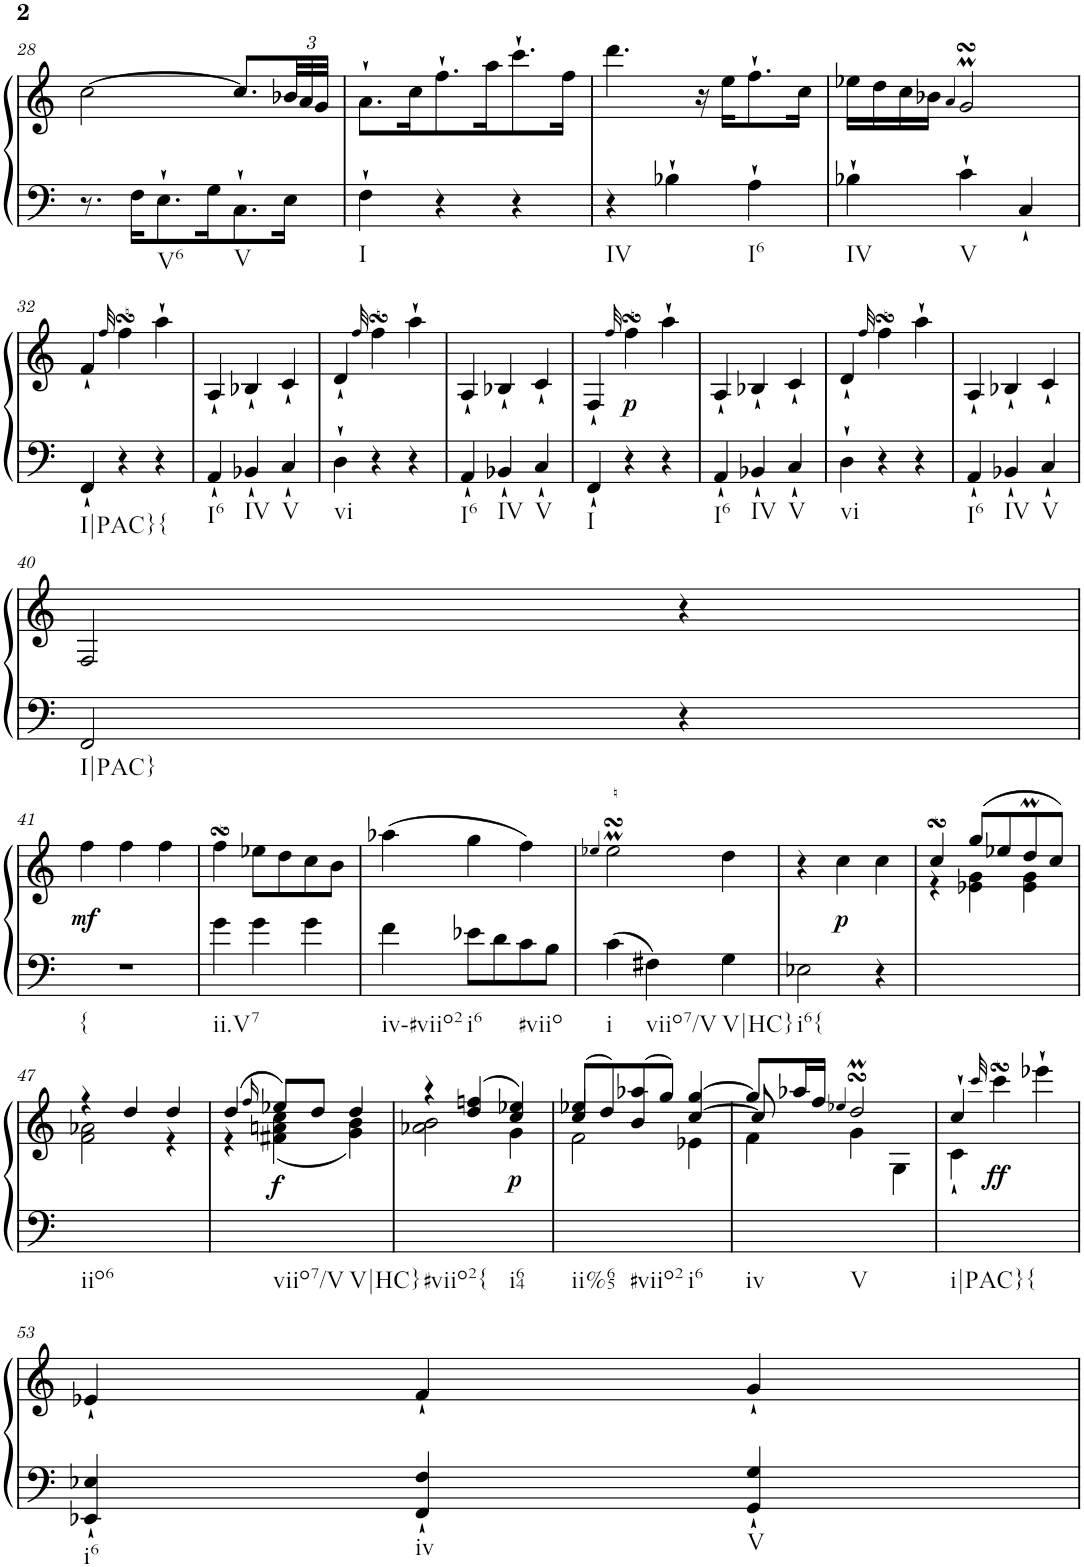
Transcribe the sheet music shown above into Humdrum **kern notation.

**kern	**kern	**dynam
*part1	*part1	*part1
*staff2	*staff1	*staff1/2
*I"Harpsichord	*	*
*I'Hch.	*	*
!!LO:PB:g=z
*clefF4	*clefG2	*
*k[]	*k[]	*
*M3/4	*M3/4	*
=28	=28	=28
8.r	[2cc\	.
16F\KL	.	.
!LO:TX:b:t=V6	!	!
8.E`\	.	.
16G\K	.	.
!LO:TX:b:t=V	!	!
8.C`\	8.cc/L]	.
*	*Xbrackettup	*
16E\Jk	48b-X/LL	.
.	48a/	.
.	48g/JJJ	.
=29	=29	=29
!LO:TX:b:t=I	!	!
4F`\	8.a`\L	.
.	16cc\K	.
4r	8.ff`\	.
.	16aa\K	.
4r	8.ccc`\	.
.	16ff\Jk	.
=30	=30	=30
!LO:TX:b:t=IV	!	!
4r	4.ddd\	.
4B-X`\	.	.
.	16r	.
.	16ee\KL	.
!LO:TX:b:t=I6	!	!
4A`\	8.ff`\	.
.	16cc\Jk	.
=31	=31	=31
!LO:TX:b:t=IV	!	!
4B-X`\	16ee-X\LL	.
.	16dd\	.
.	16cc\	.
.	16b-X\JJ	.
.	4qa/	.
!LO:TX:b:t=V	!	!
4c`\	2gMsSSS/	.
4C`/	.	.
!!LO:LB:g=z
=32	=32	=32
!LO:TX:b:t=I|PAC}{	!	!
4FF`/	4f`/	.
.	32qff/	.
4r	4ffsSSs\	.
4r	4aa`\	.
=33	=33	=33
!LO:TX:b:t=I6	!	!
4AA`/	4A`/	.
!LO:TX:b:t=IV	!	!
4BB-X`/	4B-X`/	.
!LO:TX:b:t=V	!	!
4C`/	4c`/	.
=34	=34	=34
!LO:TX:b:t=vi	!	!
4D`\	4d`/	.
.	32qff/	.
4r	4ffsSSs\	.
4r	4aa`\	.
=35	=35	=35
!LO:TX:b:t=I6	!	!
4AA`/	4A`/	.
!LO:TX:b:t=IV	!	!
4BB-X`/	4B-X`/	.
!LO:TX:b:t=V	!	!
4C`/	4c`/	.
=36	=36	=36
!LO:TX:b:t=I	!	!
4FF`/	4F`/	.
.	32qff/	.
!	!	!LO:DY:b
4r	4ffsSSs\	p
4r	4aa`\	.
=37	=37	=37
!LO:TX:b:t=I6	!	!
4AA`/	4A`/	.
!LO:TX:b:t=IV	!	!
4BB-X`/	4B-X`/	.
!LO:TX:b:t=V	!	!
4C`/	4c`/	.
=38	=38	=38
!LO:TX:b:t=vi	!	!
4D`\	4d`/	.
.	32qff/	.
4r	4ffsSSs\	.
4r	4aa`\	.
=39	=39	=39
!LO:TX:b:t=I6	!	!
4AA`/	4A`/	.
!LO:TX:b:t=IV	!	!
4BB-X`/	4B-X`/	.
!LO:TX:b:t=V	!	!
4C`/	4c`/	.
!!LO:LB:g=z
=40	=40	=40
!LO:TX:b:t=I|PAC}	!	!
2FF/	2F/	.
4r	4r	.
!!LO:LB:g=z
=41	=41	=41
!LO:TX:b:t={	!	!
!	!	!LO:DY:b
2.r	4ff\	mf
.	4ff\	.
.	4ff\	.
=42	=42	=42
!LO:TX:b:t=ii.V7	!	!
4g\	4ffsSSs\	.
4g\	8ee-X\L	.
.	8dd\	.
4g\	8cc\	.
.	8b\J	.
=43	=43	=43
!LO:TX:b:t=iv-#viio2	!	!
4f\	(>4aa-X\	.
!LO:TX:b:t=i6	!	!
8e-X\L	4gg\	.
8d\	.	.
!LO:TX:b:t=#viio	!	!
8c\	4ff\)	.
8B\J	.	.
=44	=44	=44
.	4qee-X/	.
!LO:TX:b:t=i	!	!
4c\	2ee-MsSSs\	.
!LO:TX:b:t=viio7/V	!	!
4F#X\	.	.
!LO:TX:b:t=V|HC}	!	!
4G\	4dd\	.
=45	=45	=45
!LO:TX:b:t=i6{	!	!
2E-X\	4r	.
!	!	!LO:DY:b
.	4cc\	p
4r	4cc\	.
=46	=46	=46
*	*^	*
2.ryy	4ccsSSs/	4r	.
.	(>8gg/L	4e-X\ 4g\	.
.	8ee-X/	.	.
.	8ddM/	4e-\ 4g\	.
.	8cc/J)	.	.
!!LO:LB:g=z	!!
=47	=47	=47	=47
!LO:TX:b:t=iio6	!	!	!
2.ryy	4r	2f\ 2a-X\	.
.	4dd/	.	.
.	4dd/	4r	.
=48	=48	=48	=48
!LO:TX:b:t=viio7/V	!	!	!
!LO:TX:b:t=V|HC}	!	!	!
2.ryy	(>4dd/	4r	.
.	16qff/	.	.
!	!	!	!LO:DY:b
.	8ee-X/L)	(<4f#X\ 4an\ 4cc\	f
.	8dd/J	.	.
.	4dd/	4g\ 4b\)	.
=49	=49	=49	=49
!LO:TX:b:t=#viio2{	!	!	!
!LO:TX:b:t=i64	!	!	!
2.ryy	4r	2a-X\ 2b\	.
.	(>4dd/ 4ffn/	.	.
!	!	!	!LO:DY:b
.	4cc/ 4ee-X/)	4g\	p
=50	=50	=50	=50
*	*	*^	*
!LO:TX:b:t=ii%65	!	!	!	!
!LO:TX:b:t=#viio2	!	!	!	!
!LO:TX:b:t=i6	!	!	!	!
2.ryy	(>8ee-X/L	2f\	4cc/	.
.	8dd/)	.	.	.
.	(>8aa-X/	.	4b/	.
.	8gg/J)	.	.	.
.	[4gg/	4e-X\	[4cc/	.
=51	=51	=51	=51	=51
!LO:TX:b:t=iv	!	!	!	!
!LO:TX:b:t=V	!	!	!	!
2.ryy	8gg/L]	4f\	8cc/]	.
.	16aa-X/L	.	2ryy	.
.	16ff/JJ	.	.	.
.	4qee-X/	.	.	.
.	2ddsSSSM/	4g\	.	.
.	.	4G\	.	.
.	.	.	8ryy	.
=52	=52	=52	=52	=52
!LO:TX:b:t=i|PAC}{	!	!	!	!
*	*	*v	*v	*
2.ryy	4cc`/	4c`\	.
.	32qccc/	.	.
!	!	!	!LO:DY:b
.	4cccsSSs\	2ryy	ff
.	4eee-X`\	.	.
*	*v	*v	*
!!LO:LB:g=z
=53	=53	=53
!LO:TX:b:t=i6	!	!
4EE-X/` 4E-X/`	4e-X`/	.
!LO:TX:b:t=iv	!	!
4FF/` 4F/`	4f`/	.
!LO:TX:b:t=V	!	!
4GG/` 4G/`	4g`/	.
=	=	=
*-	*-	*-
